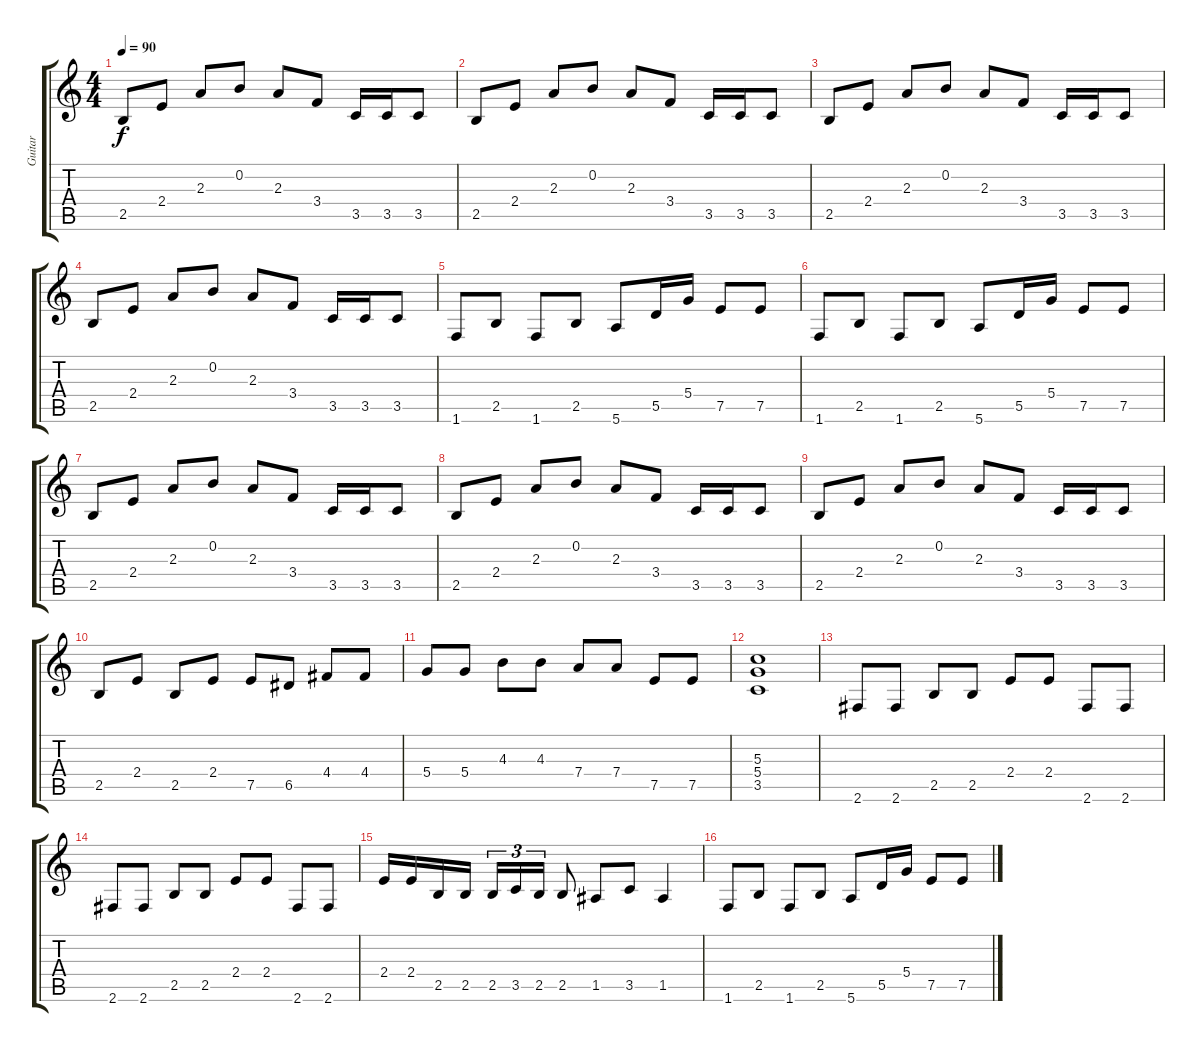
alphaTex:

\track ("Guitar" "Guitar") {instrument overdrivenguitar}
\staff {score tabs}
\tuning (E4 B3 G3 D3 A2 E2) {hide}
\ts (4 4)
\tempo 90
\clef g2
\ks c
2.5.8{dy f} 2.4.8 2.3.8 0.2.8 2.3.8 3.4.8 3.5.16 3.5.16 3.5.8 |
2.5.8 2.4.8 2.3.8 0.2.8 2.3.8 3.4.8 3.5.16 3.5.16 3.5.8 |
2.5.8 2.4.8 2.3.8 0.2.8 2.3.8 3.4.8 3.5.16 3.5.16 3.5.8 |
2.5.8 2.4.8 2.3.8 0.2.8 2.3.8 3.4.8 3.5.16 3.5.16 3.5.8 |
1.6.8 2.5.8 1.6.8 2.5.8 5.6.8 5.5.16 5.4.16 7.5.8 7.5.8 |
1.6.8 2.5.8 1.6.8 2.5.8 5.6.8 5.5.16 5.4.16 7.5.8 7.5.8 |
2.5.8 2.4.8 2.3.8 0.2.8 2.3.8 3.4.8 3.5.16 3.5.16 3.5.8 |
2.5.8 2.4.8 2.3.8 0.2.8 2.3.8 3.4.8 3.5.16 3.5.16 3.5.8 |
2.5.8 2.4.8 2.3.8 0.2.8 2.3.8 3.4.8 3.5.16 3.5.16 3.5.8 |
2.5.8 2.4.8 2.5.8 2.4.8 7.5.8 6.5.8 4.4.8 4.4.8 |
5.4.8 5.4.8 4.3.8 4.3.8 7.4.8 7.4.8 7.5.8 7.5.8 |
(5.3 5.4 3.5).1 |
2.6.8 2.6.8 2.5.8 2.5.8 2.4.8 2.4.8 2.6.8 2.6.8 |
2.6.8 2.6.8 2.5.8 2.5.8 2.4.8 2.4.8 2.6.8 2.6.8 |
2.4.16 2.4.16 2.5.16 2.5.16 2.5.16{tu (3 2)} 3.5.16{tu (3 2)} 2.5.16{tu (3 2)} 2.5.8 1.5.8 3.5.8 1.5.4 |
1.6.8 2.5.8 1.6.8 2.5.8 5.6.8 5.5.16 5.4.16 7.5.8 7.5.8
